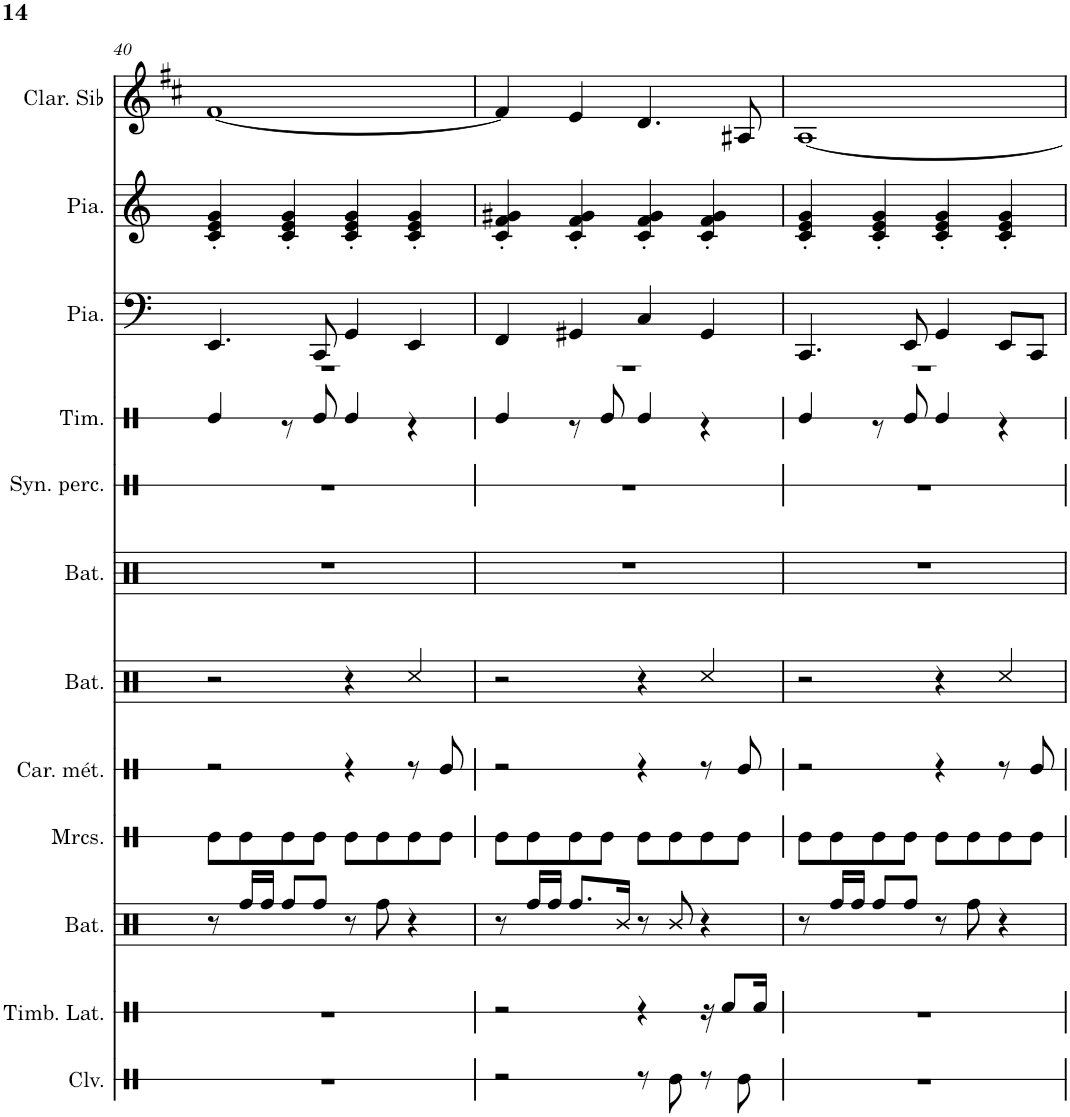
**kern	**kern	**kern	**kern	**kern	**kern	**kern	**kern	**kern	**kern	**kern	**kern
*part12	*part11	*part10	*part9	*part8	*part7	*part6	*part5	*part4	*part3	*part2	*part1
*staff12	*staff11	*staff10	*staff9	*staff8	*staff7	*staff6	*staff5	*staff4	*staff3	*staff2	*staff1
*I"Claves	*I"Timbales latines	*I"Batterie	*I"Maracas	*I"Carillon en métal	*I"Batterie	*I"Batterie	*I"Synthétiseur de percussions	*I"Timbre	*I"Piano	*I"Piano	*I"Clarinette en Sib
*I'Clv.	*I'Timb. Lat.	*I'Bat.	*I'Mrcs.	*I'Car. mét.	*I'Bat.	*I'Bat.	*I'Syn. perc.	*I'Tim.	*I'Pia.	*I'Pia.	*I'Clar. Sib
!!LO:PB:g=z
*clefX	*clefX	*clefX	*clefX	*clefX	*clefX	*clefX	*clefX	*clefX	*clefF4	*clefG2	*clefG2
*	*	*	*	*	*	*	*	*	*	*	*Trd1c2
*k[]	*k[]	*k[]	*k[]	*k[]	*k[]	*k[]	*k[]	*k[]	*k[]	*k[]	*k[f#c#]
*M4/4	*M4/4	*M4/4	*M4/4	*M4/4	*M4/4	*M4/4	*M4/4	*M4/4	*M4/4	*M4/4	*M4/4
=40	=40	=40	=40	=40	=40	=40	=40	=40	=40	=40	=40
*	*	*	*	*	*	*	*	*^	*	*	*
1r	1r	8r	8Re\L	2r	2r	1r	1r	1r	4Re/	4.EE/	4c/' 4e/' 4g/'	[1f#
.	.	16Rff/LL	8Re\	.	.	.	.	.	.	.	.	.
.	.	16Rff/JJ	.	.	.	.	.	.	.	.	.	.
.	.	8Rff/L	8Re\	.	.	.	.	.	8r	.	4c/' 4e/' 4g/'	.
.	.	8Rff/J	8Re\J	.	.	.	.	.	8Re/	8CC/	.	.
.	.	8r	8Re\L	4r	4r	.	.	.	4Re/	4GG/	4c/' 4e/' 4g/'	.
.	.	8Rff\	8Re\	.	.	.	.	.	.	.	.	.
.	.	4r	8Re\	8r	4Rcc/	.	.	.	4r	4EE/	4c/' 4e/' 4g/'	.
.	.	.	8Re\J	8Re/	.	.	.	.	.	.	.	.
=41	=41	=41	=41	=41	=41	=41	=41	=41	=41	=41	=41	=41
2r	2r	8r	8Re\L	2r	2r	1r	1r	1r	4Re/	4FF/	4c/' 4f/' 4g#X/'	4f#/]
.	.	16Rff/LL	8Re\	.	.	.	.	.	.	.	.	.
.	.	16Rff/JJ	.	.	.	.	.	.	.	.	.	.
.	.	8.Rff/L	8Re\	.	.	.	.	.	8r	4GG#X/	4c/' 4f/' 4g#/'	4e/
.	.	.	8Re\J	.	.	.	.	.	8Re/	.	.	.
.	.	16R/Jk	.	.	.	.	.	.	.	.	.	.
8r	4r	8r	8Re\L	4r	4r	.	.	.	4Re/	4C/	4c/' 4f/' 4g#/'	4.d/
8Re\	.	8R/	8Re\	.	.	.	.	.	.	.	.	.
8r	16r	4r	8Re\	8r	4Rcc/	.	.	.	4r	4GG#/	4c/' 4f/' 4g#/'	.
.	8Rf/L	.	.	.	.	.	.	.	.	.	.	.
8Re\	.	.	8Re\J	8Re/	.	.	.	.	.	.	.	8A#X/
.	16Rf/Jk	.	.	.	.	.	.	.	.	.	.	.
=42	=42	=42	=42	=42	=42	=42	=42	=42	=42	=42	=42	=42
1r	1r	8r	8Re\L	2r	2r	1r	1r	1r	4Re/	4.CC/	4c/' 4e/' 4g/'	[1A
.	.	16Rff/LL	8Re\	.	.	.	.	.	.	.	.	.
.	.	16Rff/JJ	.	.	.	.	.	.	.	.	.	.
.	.	8Rff/L	8Re\	.	.	.	.	.	8r	.	4c/' 4e/' 4g/'	.
.	.	8Rff/J	8Re\J	.	.	.	.	.	8Re/	8EE/	.	.
.	.	8r	8Re\L	4r	4r	.	.	.	4Re/	4GG/	4c/' 4e/' 4g/'	.
.	.	8Rff\	8Re\	.	.	.	.	.	.	.	.	.
.	.	4r	8Re\	8r	4Rcc/	.	.	.	4r	8EE/L	4c/' 4e/' 4g/'	.
.	.	.	8Re\J	8Re/	.	.	.	.	.	8CC/J	.	.
*	*	*	*	*	*	*	*	*v	*v	*	*	*
=	=	=	=	=	=	=	=	=	=	=	=
*-	*-	*-	*-	*-	*-	*-	*-	*-	*-	*-	*-
